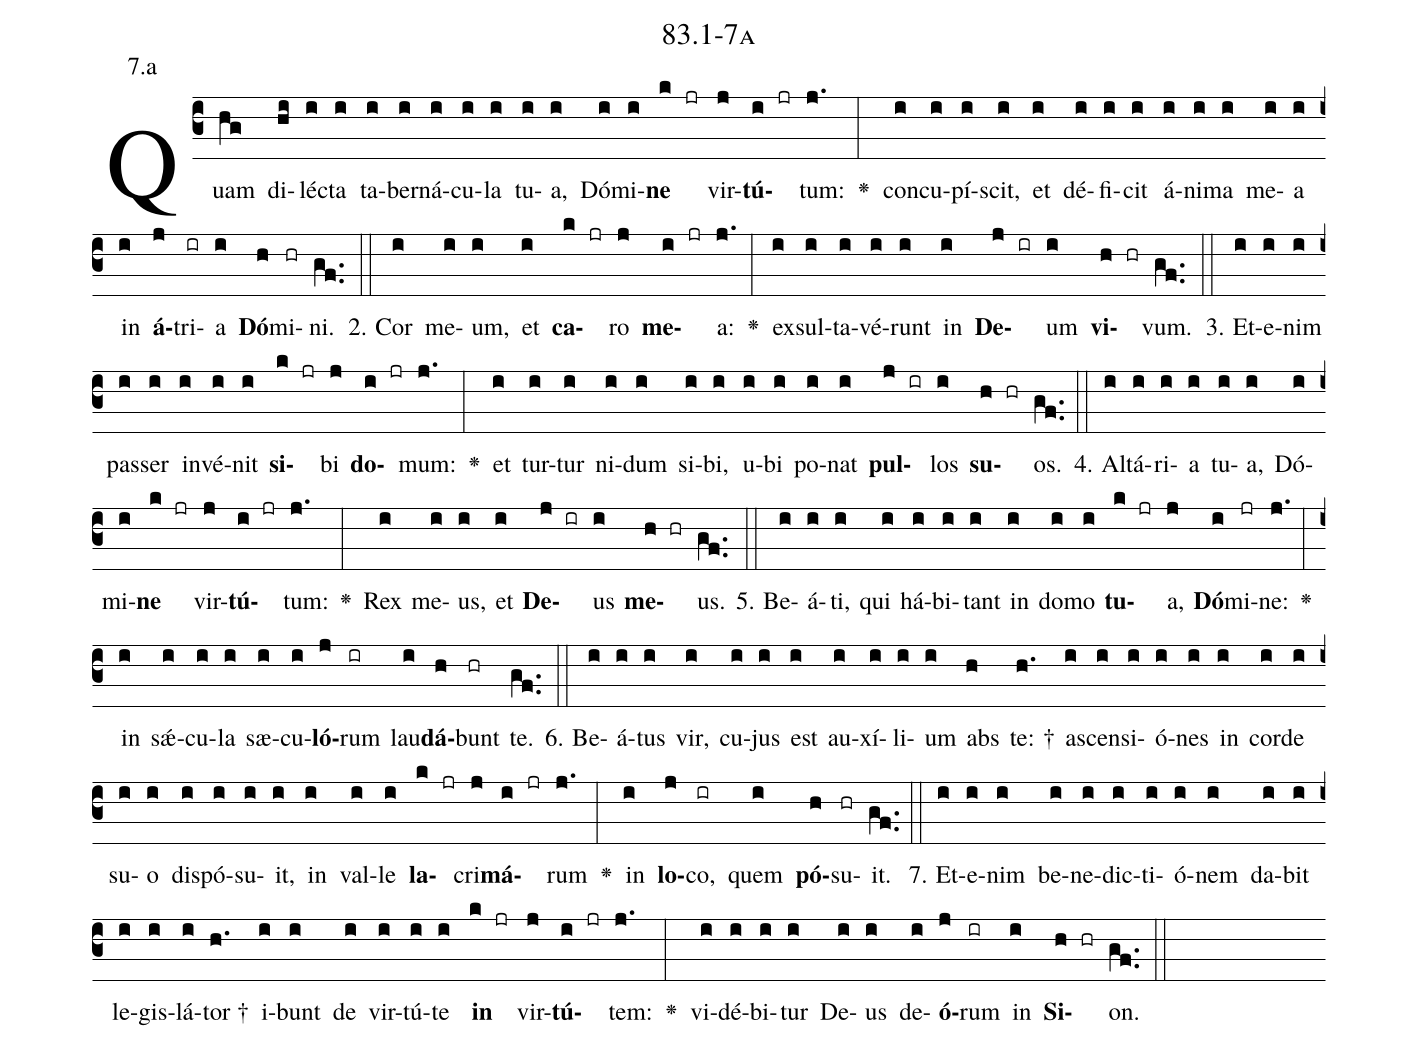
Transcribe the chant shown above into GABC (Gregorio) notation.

name: 83.1-7a;
annotation: 7.a;
%%
(c3)Quam(hg) di(hi)léc(i)ta(i) ta(i)ber(i)ná(i)cu(i)la(i) tu(i)a,(i) Dó(i)mi(i)<b>ne</b>(k jr) vir(j)<b>tú</b>(i jr)tum:(j.) <v>\greheightstar</v>(:) con(i)cu(i)pí(i)scit,(i) et(i) dé(i)fi(i)cit(i) á(i)ni(i)ma(i) me(i)a(i) in(i) <b>á</b>(j)tri(ir)a(i) <b>Dó</b>(h)mi(hr)ni.(gf..) (::)
2. Cor(i) me(i)um,(i) et(i) <b>ca</b>(k jr)ro(j) <b>me</b>(i jr)a:(j.) <v>\greheightstar</v>(:) ex(i)sul(i)ta(i)vé(i)runt(i) in(i) <b>De</b>(j ir)um(i) <b>vi</b>(h hr)vum.(gf..) (::)
3. Et(i)e(i)nim(i) pas(i)ser(i) in(i)vé(i)nit(i) <b>si</b>(k jr)bi(j) <b>do</b>(i jr)mum:(j.) <v>\greheightstar</v>(:) et(i) tur(i)tur(i) ni(i)dum(i) si(i)bi,(i) u(i)bi(i) po(i)nat(i) <b>pul</b>(j ir)los(i) <b>su</b>(h hr)os.(gf..) (::)
4. Al(i)tá(i)ri(i)a(i) tu(i)a,(i) Dó(i)mi(i)<b>ne</b>(k jr) vir(j)<b>tú</b>(i jr)tum:(j.) <v>\greheightstar</v>(:) Rex(i) me(i)us,(i) et(i) <b>De</b>(j ir)us(i) <b>me</b>(h hr)us.(gf..) (::)
5. Be(i)á(i)ti,(i) qui(i) há(i)bi(i)tant(i) in(i) do(i)mo(i) <b>tu</b>(k jr)a,(j) <b>Dó</b>(i)mi(jr)ne:(j.) <v>\greheightstar</v>(:) in(i) sǽ(i)cu(i)la(i) sæ(i)cu(i)<b>ló</b>(j)rum(ir) lau(i)<b>dá</b>(h)bunt(hr) te.(gf..) (::)
6. Be(i)á(i)tus(i) vir,(i) cu(i)jus(i) est(i) au(i)xí(i)li(i)um(i) abs(h) te: †(h.) a(i)scen(i)si(i)ó(i)nes(i) in(i) cor(i)de(i) su(i)o(i) dis(i)pó(i)su(i)it,(i) in(i) val(i)le(i) <b>la</b>(k jr)cri(j)<b>má</b>(i jr)rum(j.) <v>\greheightstar</v>(:) in(i) <b>lo</b>(j)co,(ir) quem(i) <b>pó</b>(h)su(hr)it.(gf..) (::)
7. Et(i)e(i)nim(i) be(i)ne(i)dic(i)ti(i)ó(i)nem(i) da(i)bit(i) le(i)gis(i)lá(i)tor †(h.) i(i)bunt(i) de(i) vir(i)tú(i)te(i) <b>in</b>(k jr) vir(j)<b>tú</b>(i jr)tem:(j.) <v>\greheightstar</v>(:) vi(i)dé(i)bi(i)tur(i) De(i)us(i) de(i)<b>ó</b>(j)rum(ir) in(i) <b>Si</b>(h hr)on.(gf..) (::)
